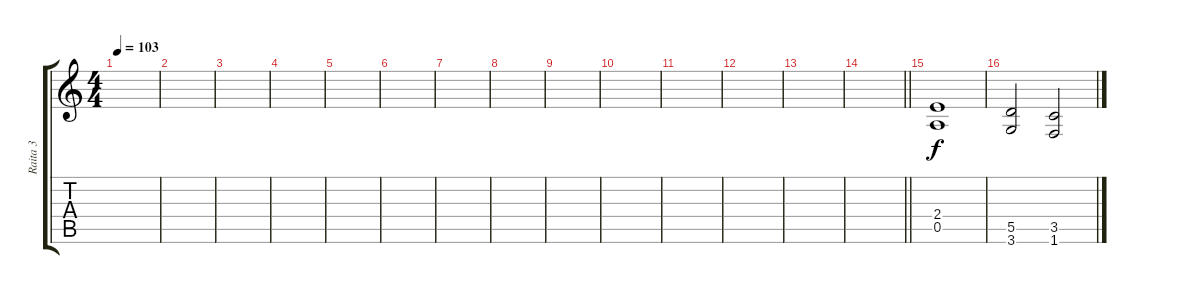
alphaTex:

\track ("Raita 3" "Raita 3") {instrument distortionguitar}
\staff {score tabs}
\tuning (E4 B3 G3 D3 A2 E2) {hide}
\ts (4 4)
\tempo 103
\clef g2
\ks c
|
|
|
|
|
|
|
|
|
|
|
|
|
\barLineRight lightlight
|
(2.4 0.5).1 |
(5.5 3.6).2 (3.5 1.6).2
